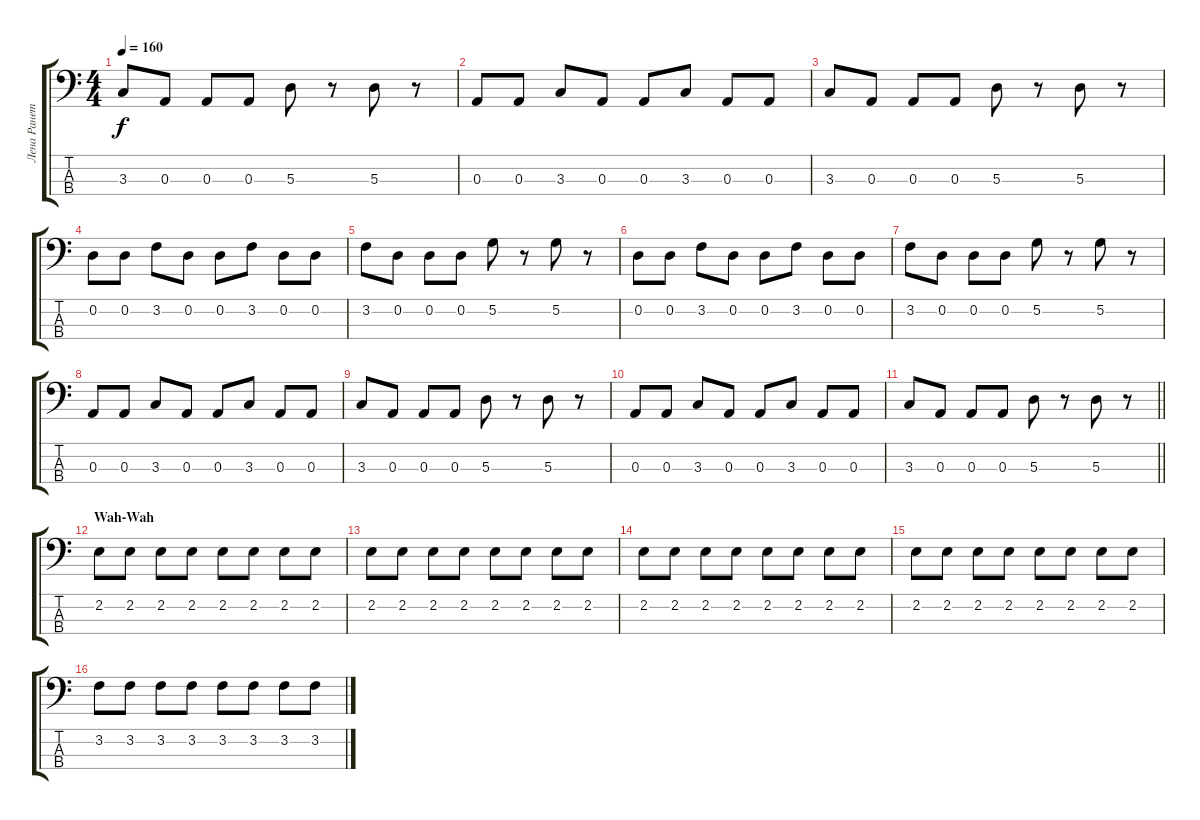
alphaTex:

\track ("Лена Ранетка" "Лена Ранет") {instrument electricbasspick}
\staff {score tabs}
\tuning (G2 D2 A1 E1) {hide}
\ts (4 4)
\tempo 160
\clef f4
\ks c
3.3.8{dy f} 0.3.8 0.3.8 0.3.8 5.3.8 r.8 5.3.8 r.8 |
0.3.8 0.3.8 3.3.8 0.3.8 0.3.8 3.3.8 0.3.8 0.3.8 |
3.3.8 0.3.8 0.3.8 0.3.8 5.3.8 r.8 5.3.8 r.8 |
0.2.8 0.2.8 3.2.8 0.2.8 0.2.8 3.2.8 0.2.8 0.2.8 |
3.2.8 0.2.8 0.2.8 0.2.8 5.2.8 r.8 5.2.8 r.8 |
0.2.8 0.2.8 3.2.8 0.2.8 0.2.8 3.2.8 0.2.8 0.2.8 |
3.2.8 0.2.8 0.2.8 0.2.8 5.2.8 r.8 5.2.8 r.8 |
0.3.8 0.3.8 3.3.8 0.3.8 0.3.8 3.3.8 0.3.8 0.3.8 |
3.3.8 0.3.8 0.3.8 0.3.8 5.3.8 r.8 5.3.8 r.8 |
0.3.8 0.3.8 3.3.8 0.3.8 0.3.8 3.3.8 0.3.8 0.3.8 |
\barLineRight lightlight
3.3.8 0.3.8 0.3.8 0.3.8 5.3.8 r.8 5.3.8 r.8 |
\section ("" "Wah-Wah")
2.2.8 2.2.8 2.2.8 2.2.8 2.2.8 2.2.8 2.2.8 2.2.8 |
2.2.8 2.2.8 2.2.8 2.2.8 2.2.8 2.2.8 2.2.8 2.2.8 |
2.2.8 2.2.8 2.2.8 2.2.8 2.2.8 2.2.8 2.2.8 2.2.8 |
2.2.8 2.2.8 2.2.8 2.2.8 2.2.8 2.2.8 2.2.8 2.2.8 |
3.2.8 3.2.8 3.2.8 3.2.8 3.2.8 3.2.8 3.2.8 3.2.8
